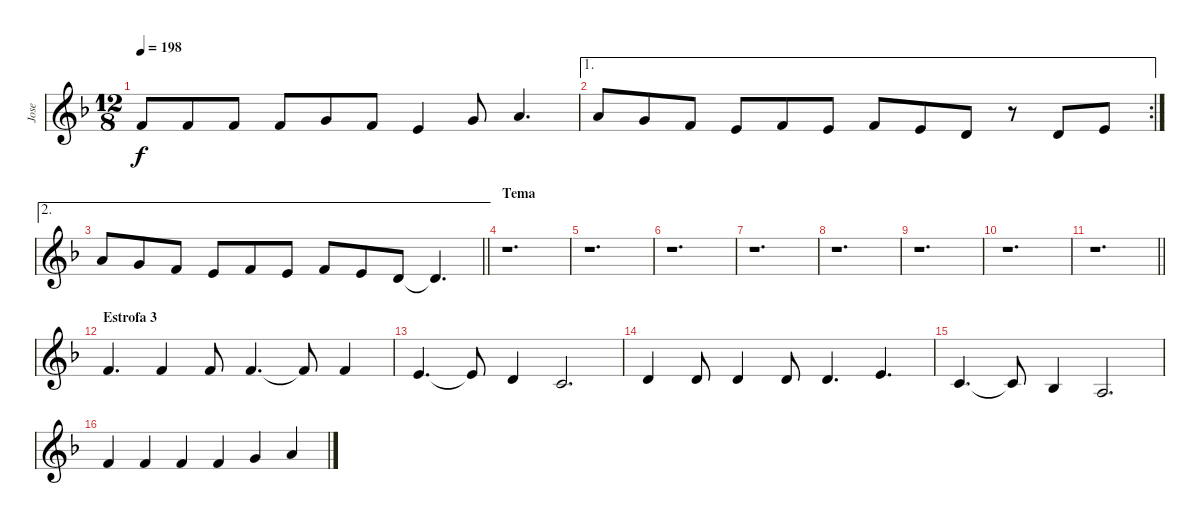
\track ("Jose" "Jose") {instrument cello}
\staff {score}
\tuning (A3 D3 G2 C2) {hide}
\ts (12 8)
\tempo 198
\clef g2
\ks dminor
8.1.8{dy f} 8.1.8 8.1.8 8.1.8 17.2.8 8.1.8 7.1.4 10.1.8 12.1.4{d} |
\ae 1
\rc 2
12.1.8 10.1.8 8.1.8 7.1.8 8.1.8 7.1.8 8.1.8 7.1.8 5.1.8 r.8 5.1.8 7.1.8 |
\ae 2
\barLineRight lightlight
12.1.8 10.1.8 8.1.8 7.1.8 8.1.8 7.1.8 8.1.8 7.1.8 5.1.8 5.1{t}.4{d} |
\section ("" "Tema")
r.1{d} |
r.1{d} |
r.1{d} |
r.1{d} |
r.1{d} |
r.1{d} |
r.1{d} |
\barLineRight lightlight
r.1{d} |
\section ("" "Estrofa 3")
8.1.4{d} 8.1.4 8.1.8 8.1.4{d} 8.1{t}.8 8.1.4 |
7.1.4{d} 7.1{t}.8 5.1.4 3.1.2{d} |
5.1.4 5.1.8 5.1.4 5.1.8 5.1.4{d} 7.1.4{d} |
3.1.4{d} 3.1{t}.8 1.1.4 0.1.2{d} |
8.1.4 8.1.4 8.1.4 8.1.4 10.1.4 12.1.4
